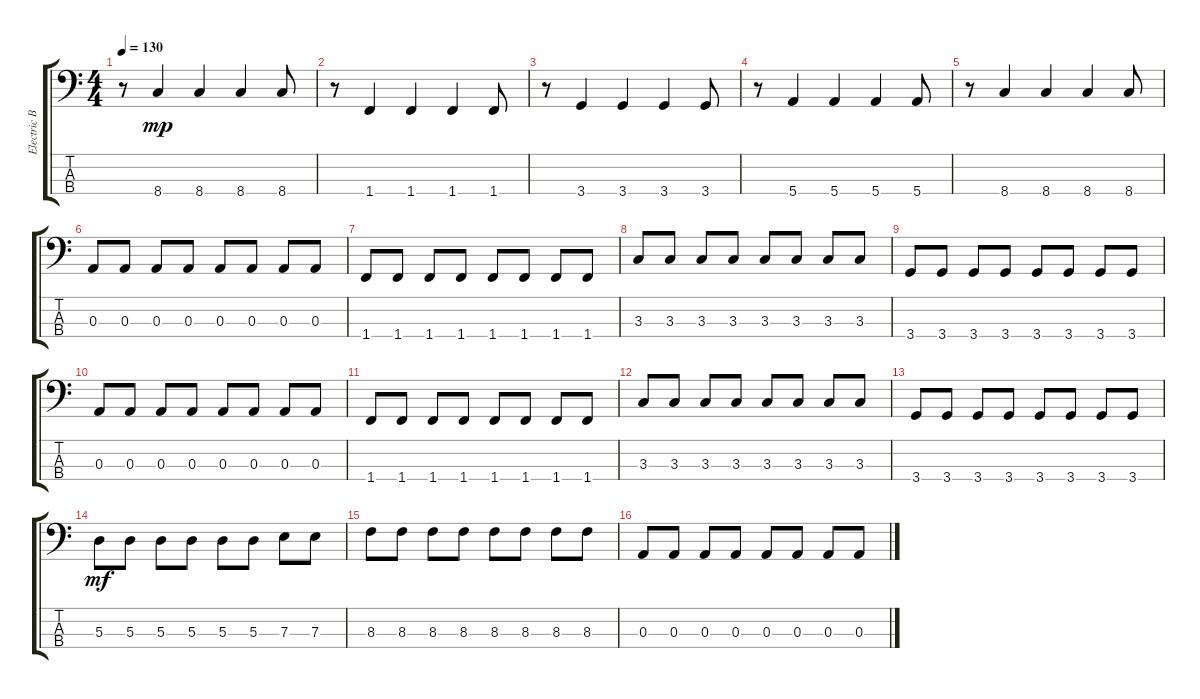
\track ("Electric Bass" "Electric B") {instrument electricbassfinger}
\staff {score tabs}
\tuning (G2 D2 A1 E1) {hide}
\ts (4 4)
\tempo 130
\clef f4
\ks c
r.8{dy mp} 8.4.4 8.4.4 8.4.4 8.4.8 |
r.8 1.4.4 1.4.4 1.4.4 1.4.8 |
r.8 3.4.4 3.4.4 3.4.4 3.4.8 |
r.8 5.4.4 5.4.4 5.4.4 5.4.8 |
r.8 8.4.4 8.4.4 8.4.4 8.4.8 |
0.3.8 0.3.8 0.3.8 0.3.8 0.3.8 0.3.8 0.3.8 0.3.8 |
1.4.8 1.4.8 1.4.8 1.4.8 1.4.8 1.4.8 1.4.8 1.4.8 |
3.3.8 3.3.8 3.3.8 3.3.8 3.3.8 3.3.8 3.3.8 3.3.8 |
3.4.8 3.4.8 3.4.8 3.4.8 3.4.8 3.4.8 3.4.8 3.4.8 |
0.3.8 0.3.8 0.3.8 0.3.8 0.3.8 0.3.8 0.3.8 0.3.8 |
1.4.8 1.4.8 1.4.8 1.4.8 1.4.8 1.4.8 1.4.8 1.4.8 |
3.3.8 3.3.8 3.3.8 3.3.8 3.3.8 3.3.8 3.3.8 3.3.8 |
3.4.8 3.4.8 3.4.8 3.4.8 3.4.8 3.4.8 3.4.8 3.4.8 |
5.3.8{dy mf} 5.3.8 5.3.8 5.3.8 5.3.8 5.3.8 7.3.8 7.3.8 |
8.3.8 8.3.8 8.3.8 8.3.8 8.3.8 8.3.8 8.3.8 8.3.8 |
0.3.8 0.3.8 0.3.8 0.3.8 0.3.8 0.3.8 0.3.8 0.3.8
